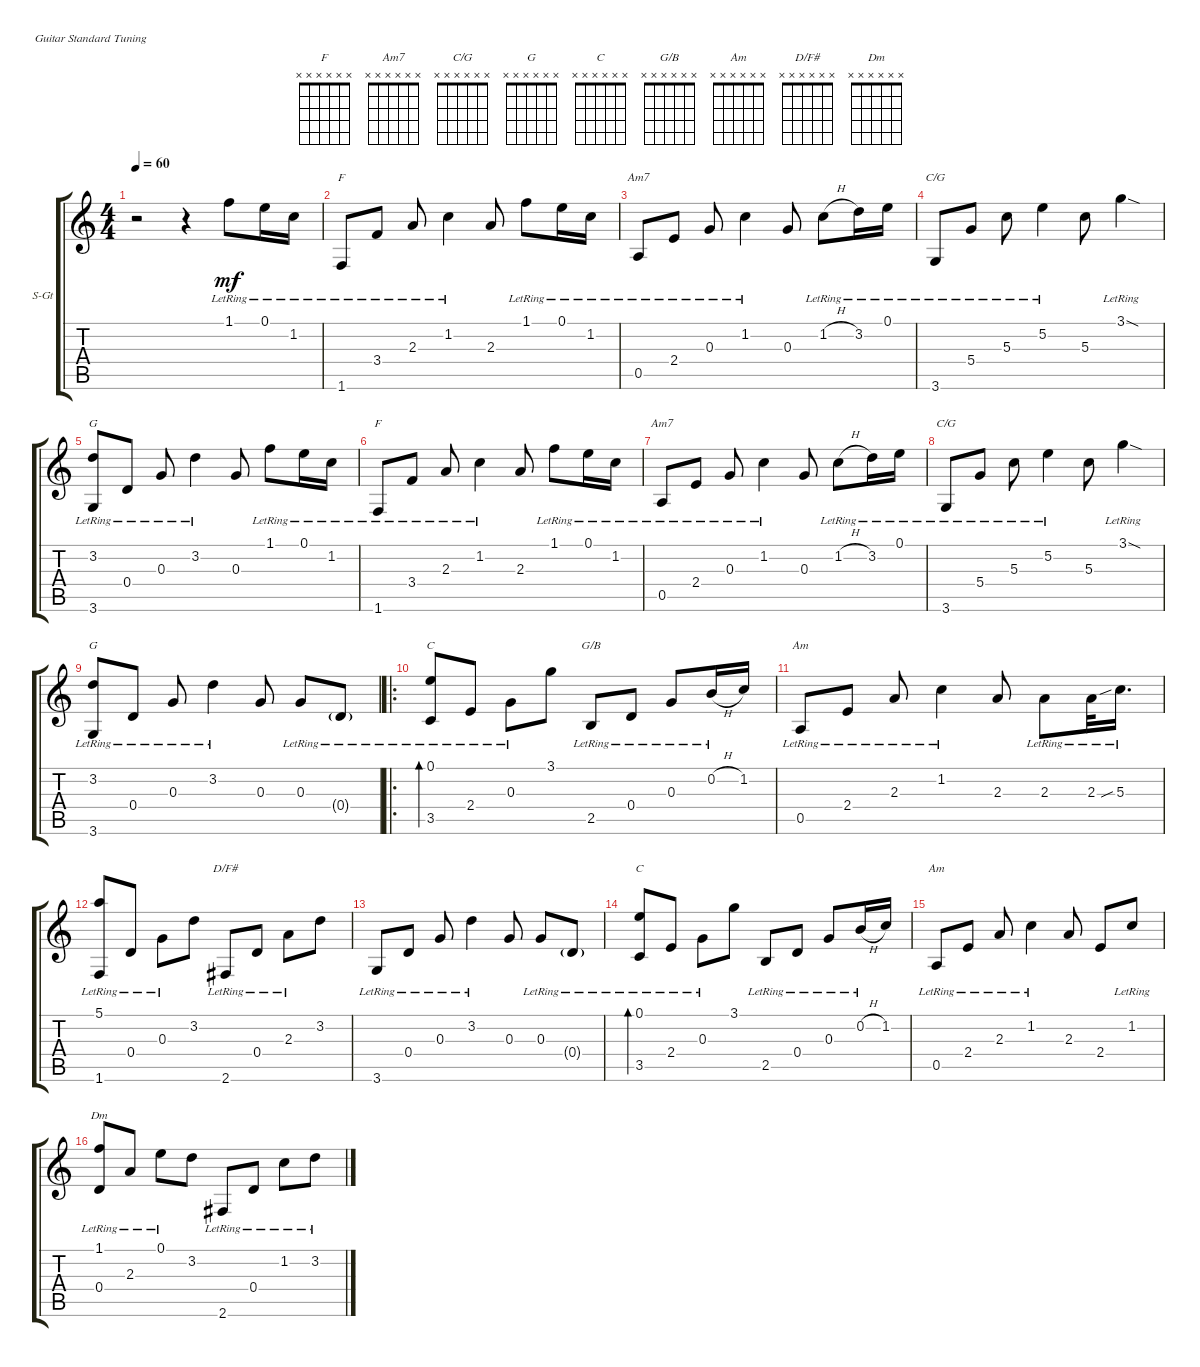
\defaultSystemsLayout 4
\bracketExtendMode groupsimilarinstruments
\firstSystemTrackNameOrientation horizontal
\otherSystemsTrackNameOrientation horizontal
\track ("Steel Guitar" "S-Gt") {instrument acousticguitarsteel}
\staff {score tabs}
\tuning (E4 B3 G3 D3 A2 E2)
\chord ("F" x x x x x x)
\chord ("Am7" x x x x x x)
\chord ("C/G" x x x x x x)
\chord ("G" x x x x x x)
\chord ("C" x x x x x x)
\chord ("G/B" x x x x x x)
\chord ("Am" x x x x x x)
\chord ("D/F#" x x x x x x)
\chord ("Dm" x x x x x x)
\ts (4 4)
\tempo 60
\clef g2
\ks c
r.2{dy mf instrument acousticguitarsteel} r.4 1.1{lr}.8 0.1{lr}.16 1.2{lr}.16 |
1.6{lr}.8{ch "F"} 3.4{lr}.8 2.3{lr}.8 1.2{lr}.4 2.3.8 1.1{lr}.8 0.1{lr}.16 1.2{lr}.16 |
0.5{lr}.8{ch "Am7"} 2.4{lr}.8 0.3{lr}.8 1.2{lr}.4 0.3.8 1.2{h lr}.8 3.2{lr}.16 0.1{lr}.16 |
3.6{lr}.8{ch "C/G"} 5.4{lr}.8 5.3{lr}.8 5.2{lr}.4 5.3.8 3.1{sod lr}.4 |
(3.2{lr} 3.6{lr}).8{ch "G"} 0.4{lr}.8 0.3{lr}.8 3.2{lr}.4 0.3.8 1.1{lr}.8 0.1{lr}.16 1.2{lr}.16 |
1.6{lr}.8{ch "F"} 3.4{lr}.8 2.3{lr}.8 1.2{lr}.4 2.3.8 1.1{lr}.8 0.1{lr}.16 1.2{lr}.16 |
0.5{lr}.8{ch "Am7"} 2.4{lr}.8 0.3{lr}.8 1.2{lr}.4 0.3.8 1.2{h lr}.8 3.2{lr}.16 0.1{lr}.16 |
3.6{lr}.8{ch "C/G"} 5.4{lr}.8 5.3{lr}.8 5.2{lr}.4 5.3.8 3.1{sod lr}.4 |
(3.2{lr} 3.6{lr}).8{ch "G"} 0.4{lr}.8 0.3{lr}.8 3.2{lr}.4 0.3.8 0.3{lr}.8 0.4{g lr}.8 |
\ro
(0.1{lr} 3.5{lr}).8{bd 75 ch "C"} 2.4{lr}.8 0.3{lr}.8 3.1.8 2.5{lr}.8{ch "G/B"} 0.4{lr}.8 0.3{lr}.8 0.2{h lr}.16 1.2.16 |
0.5{lr}.8{ch "Am"} 2.4{lr}.8 2.3{lr}.8 1.2{lr}.4 2.3.8 2.3{lr}.8 2.3{lr}.32 5.3{sib lr}.16{d} |
(1.6{lr} 5.1{lr}).8 0.4{lr}.8 0.3{lr}.8 3.2.8 2.6{lr}.8{ch "D/F#"} 0.4{lr}.8 2.3{lr}.8 3.2.8 |
3.6{lr}.8 0.4{lr}.8 0.3{lr}.8 3.2{lr}.4 0.3.8 0.3{lr}.8 0.4{g lr}.8 |
(0.1{lr} 3.5{lr}).8{bd 75 ch "C"} 2.4{lr}.8 0.3{lr}.8 3.1.8 2.5{lr}.8 0.4{lr}.8 0.3{lr}.8 0.2{h lr}.16 1.2.16 |
0.5{lr}.8{ch "Am"} 2.4{lr}.8 2.3{lr}.8 1.2{lr}.4 2.3.8 2.4.8 1.2{lr}.8 |
(0.4{lr} 1.1{lr}).8{ch "Dm"} 2.3{lr}.8 0.1{lr}.8 3.2.8 2.6{lr}.8 0.4{lr}.8 1.2{lr}.8 3.2{lr}.8
